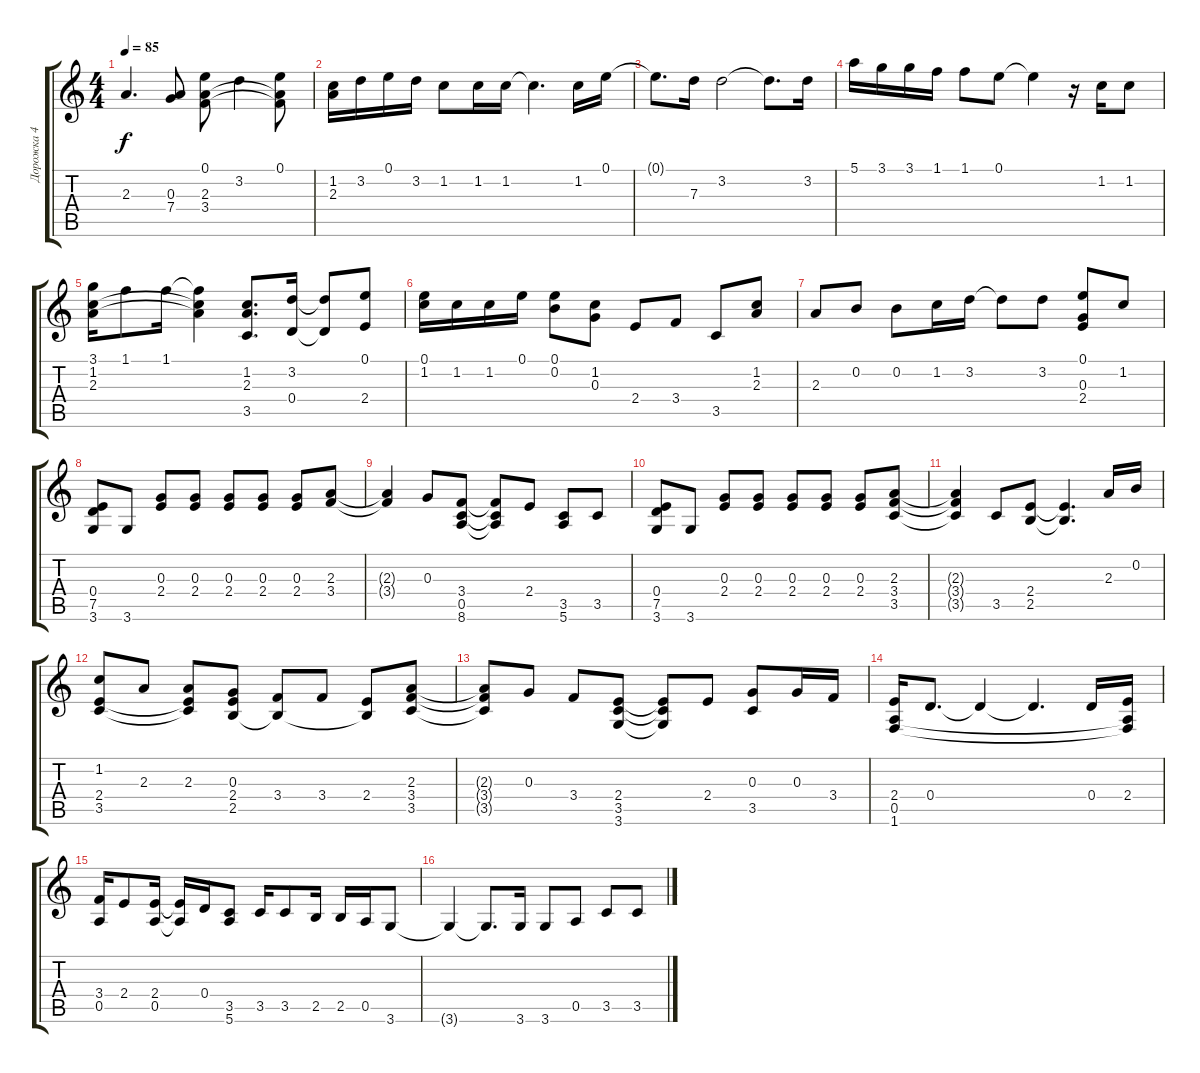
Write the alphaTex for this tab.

\track ("Дорожка 4" "Дорожка 4") {instrument acousticguitarsteel}
\staff {score tabs}
\tuning (E4 B3 G3 D3 A2 E2) {hide}
\ts (4 4)
\tempo 85
\clef g2
\ks c
2.3.4{d dy f} (0.3 7.4).8 (0.1 2.3 3.4).8 3.2.4 (0.1 2.3{t} 3.4{t}).8 |
(1.2 2.3).16 3.2.16 0.1.16 3.2.16 1.2.8 1.2.16 1.2.16 1.2{t}.4{d} 1.2.16 0.1.16 |
0.1{t}.8{d} 7.3.16 3.2.2 3.2{t}.8{d} 3.2.16 |
5.1.16 3.1.16 3.1.16 1.1.16 1.1.8 0.1.8 0.1{t}.4 r.16 1.2.16 1.2.8 |
(3.1 1.2 2.3).16 1.1.8 1.1.16 (1.1{t} 1.2{t} 2.3{t}).4 (1.2 2.3 3.5).8{d} (3.2 0.4).16 (3.2{t} 0.4{t}).8 (0.1 2.4).8 |
(0.1 1.2).16 1.2.16 1.2.16 0.1.16 (0.1 0.2).8 (1.2 0.3).8 2.4.8 3.4.8 3.5.8 (1.2 2.3).8 |
2.3.8 0.2.8 0.2.8 1.2.16 3.2.16 3.2{t}.8 3.2.8 (0.1 0.3 2.4).8 1.2.8 |
(0.4 7.5 3.6).8 3.6.8 (0.3 2.4).8 (0.3 2.4).8 (0.3 2.4).8 (0.3 2.4).8 (0.3 2.4).8 (2.3 3.4).8 |
(2.3{t} 3.4{t}).4 0.3.8 (3.4 0.5 8.6).8 (3.4{t} 0.5{t} 8.6{t}).8 2.4.8 (3.5 5.6).8 3.5.8 |
(0.4 7.5 3.6).8 3.6.8 (0.3 2.4).8 (0.3 2.4).8 (0.3 2.4).8 (0.3 2.4).8 (0.3 2.4).8 (2.3 3.4 3.5).8 |
(2.3{t} 3.4{t} 3.5{t}).4 3.5.8 (2.4 2.5).8 (2.4{t} 2.5{t}).4{d} 2.3.16 0.2.16 |
(1.2 2.4 3.5).8 2.3.8 (2.3 2.4{t} 3.5{t}).8 (0.3 2.4 2.5).8 (3.4 2.5{t}).8 3.4.8 (2.4 2.5{t}).8 (2.3 3.4 3.5).8 |
(2.3{t} 3.4{t} 3.5{t}).8 0.3.8 3.4.8 (2.4 3.5 3.6).8 (2.4{t} 3.5{t} 3.6{t}).8 2.4.8 (0.3 3.5).8 0.3.16 3.4.16 |
(2.4 0.5 1.6).16 0.4.8{d} 0.4{t}.4 0.4{t}.4{d} 0.4.16 (2.4 0.5{t} 1.6{t}).16 |
(3.4 0.5).16 2.4.8 (2.4 0.5).16 (2.4{t} 0.5{t}).16 0.4.16 (3.5 5.6).8 3.5.16 3.5.8 2.5.16 2.5.16 0.5.16 3.6.8 |
3.6{t}.4 3.6{t}.8{d} 3.6.16 3.6.8 0.5.8 3.5.8 3.5.8
